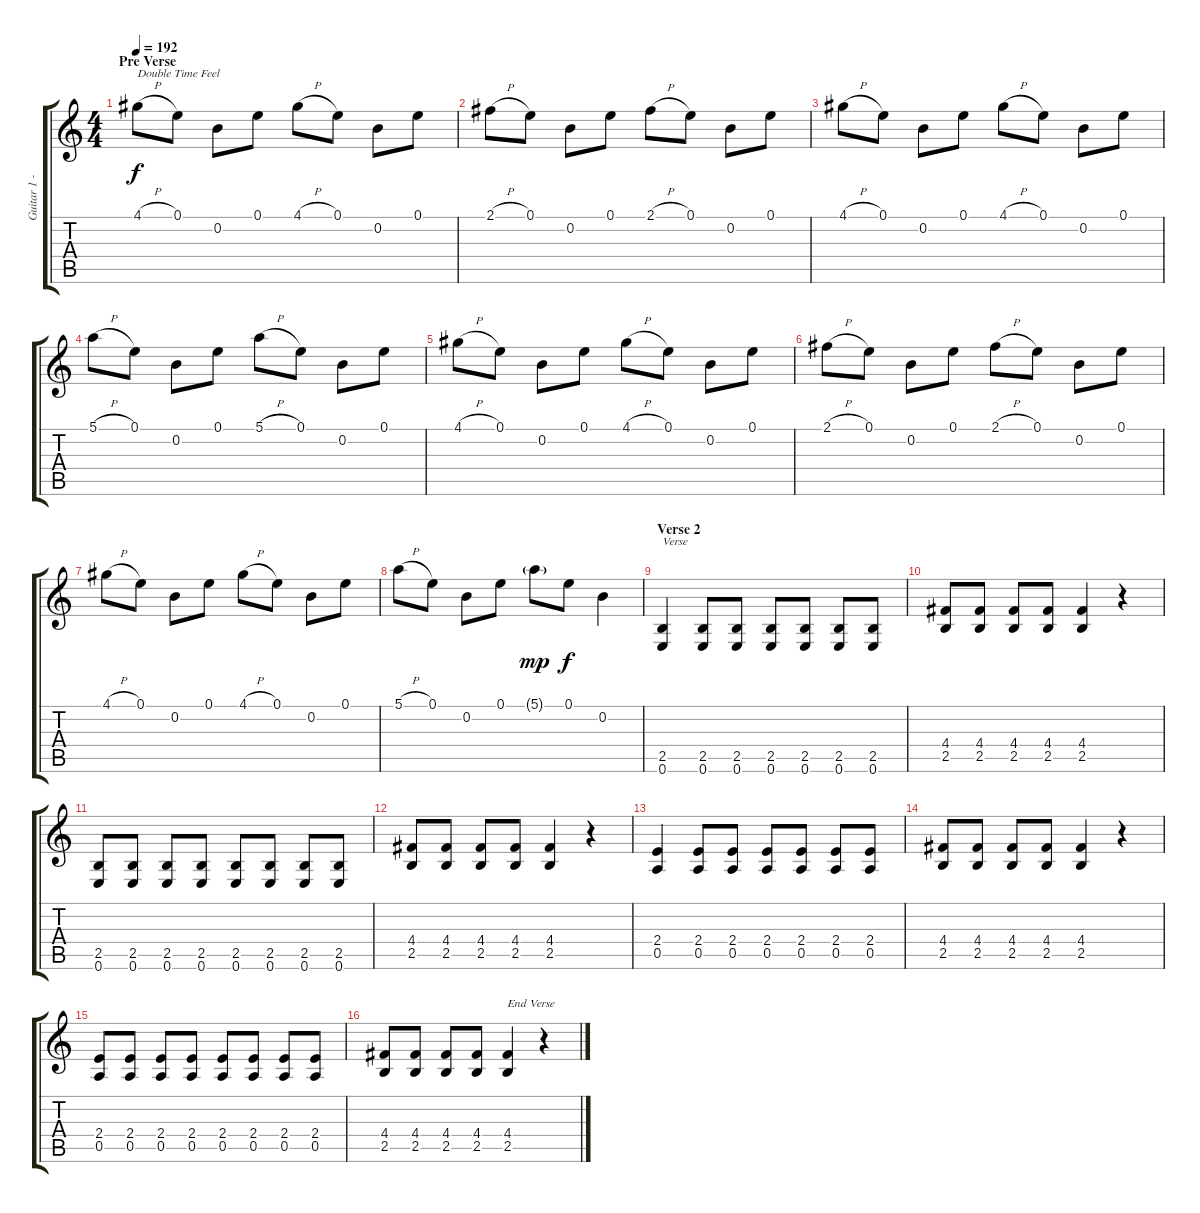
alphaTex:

\track ("Guitar 1 - Distortion" "Guitar 1 -") {instrument distortionguitar}
\staff {score tabs}
\tuning (E4 B3 G3 D3 A2 E2) {hide}
\ts (4 4)
\section ("" "Pre Verse")
\tempo 192
\clef g2
\ks c
4.1{h}.8{txt "Double Time Feel" dy f} 0.1.8 0.2.8 0.1.8 4.1{h}.8 0.1.8 0.2.8 0.1.8 |
2.1{h}.8 0.1.8 0.2.8 0.1.8 2.1{h}.8 0.1.8 0.2.8 0.1.8 |
4.1{h}.8 0.1.8 0.2.8 0.1.8 4.1{h}.8 0.1.8 0.2.8 0.1.8 |
5.1{h}.8 0.1.8 0.2.8 0.1.8 5.1{h}.8 0.1.8 0.2.8 0.1.8 |
4.1{h}.8 0.1.8 0.2.8 0.1.8 4.1{h}.8 0.1.8 0.2.8 0.1.8 |
2.1{h}.8 0.1.8 0.2.8 0.1.8 2.1{h}.8 0.1.8 0.2.8 0.1.8 |
4.1{h}.8 0.1.8 0.2.8 0.1.8 4.1{h}.8 0.1.8 0.2.8 0.1.8 |
5.1{h}.8 0.1.8 0.2.8 0.1.8 5.1{g}.8{dy mp} 0.1.8{dy f} 0.2.4 |
\section ("" "Verse 2")
(2.5 0.6).4{txt "Verse"} (2.5 0.6).8 (2.5 0.6).8 (2.5 0.6).8 (2.5 0.6).8 (2.5 0.6).8 (2.5 0.6).8 |
(4.4 2.5).8 (4.4 2.5).8 (4.4 2.5).8 (4.4 2.5).8 (4.4 2.5).4 r.4 |
(2.5 0.6).8 (2.5 0.6).8 (2.5 0.6).8 (2.5 0.6).8 (2.5 0.6).8 (2.5 0.6).8 (2.5 0.6).8 (2.5 0.6).8 |
(4.4 2.5).8 (4.4 2.5).8 (4.4 2.5).8 (4.4 2.5).8 (4.4 2.5).4 r.4 |
(2.4 0.5).4 (2.4 0.5).8 (2.4 0.5).8 (2.4 0.5).8 (2.4 0.5).8 (2.4 0.5).8 (2.4 0.5).8 |
(4.4 2.5).8 (4.4 2.5).8 (4.4 2.5).8 (4.4 2.5).8 (4.4 2.5).4 r.4 |
(2.4 0.5).8 (2.4 0.5).8 (2.4 0.5).8 (2.4 0.5).8 (2.4 0.5).8 (2.4 0.5).8 (2.4 0.5).8 (2.4 0.5).8 |
(4.4 2.5).8 (4.4 2.5).8 (4.4 2.5).8 (4.4 2.5).8 (4.4 2.5).4{txt "End Verse"} r.4
